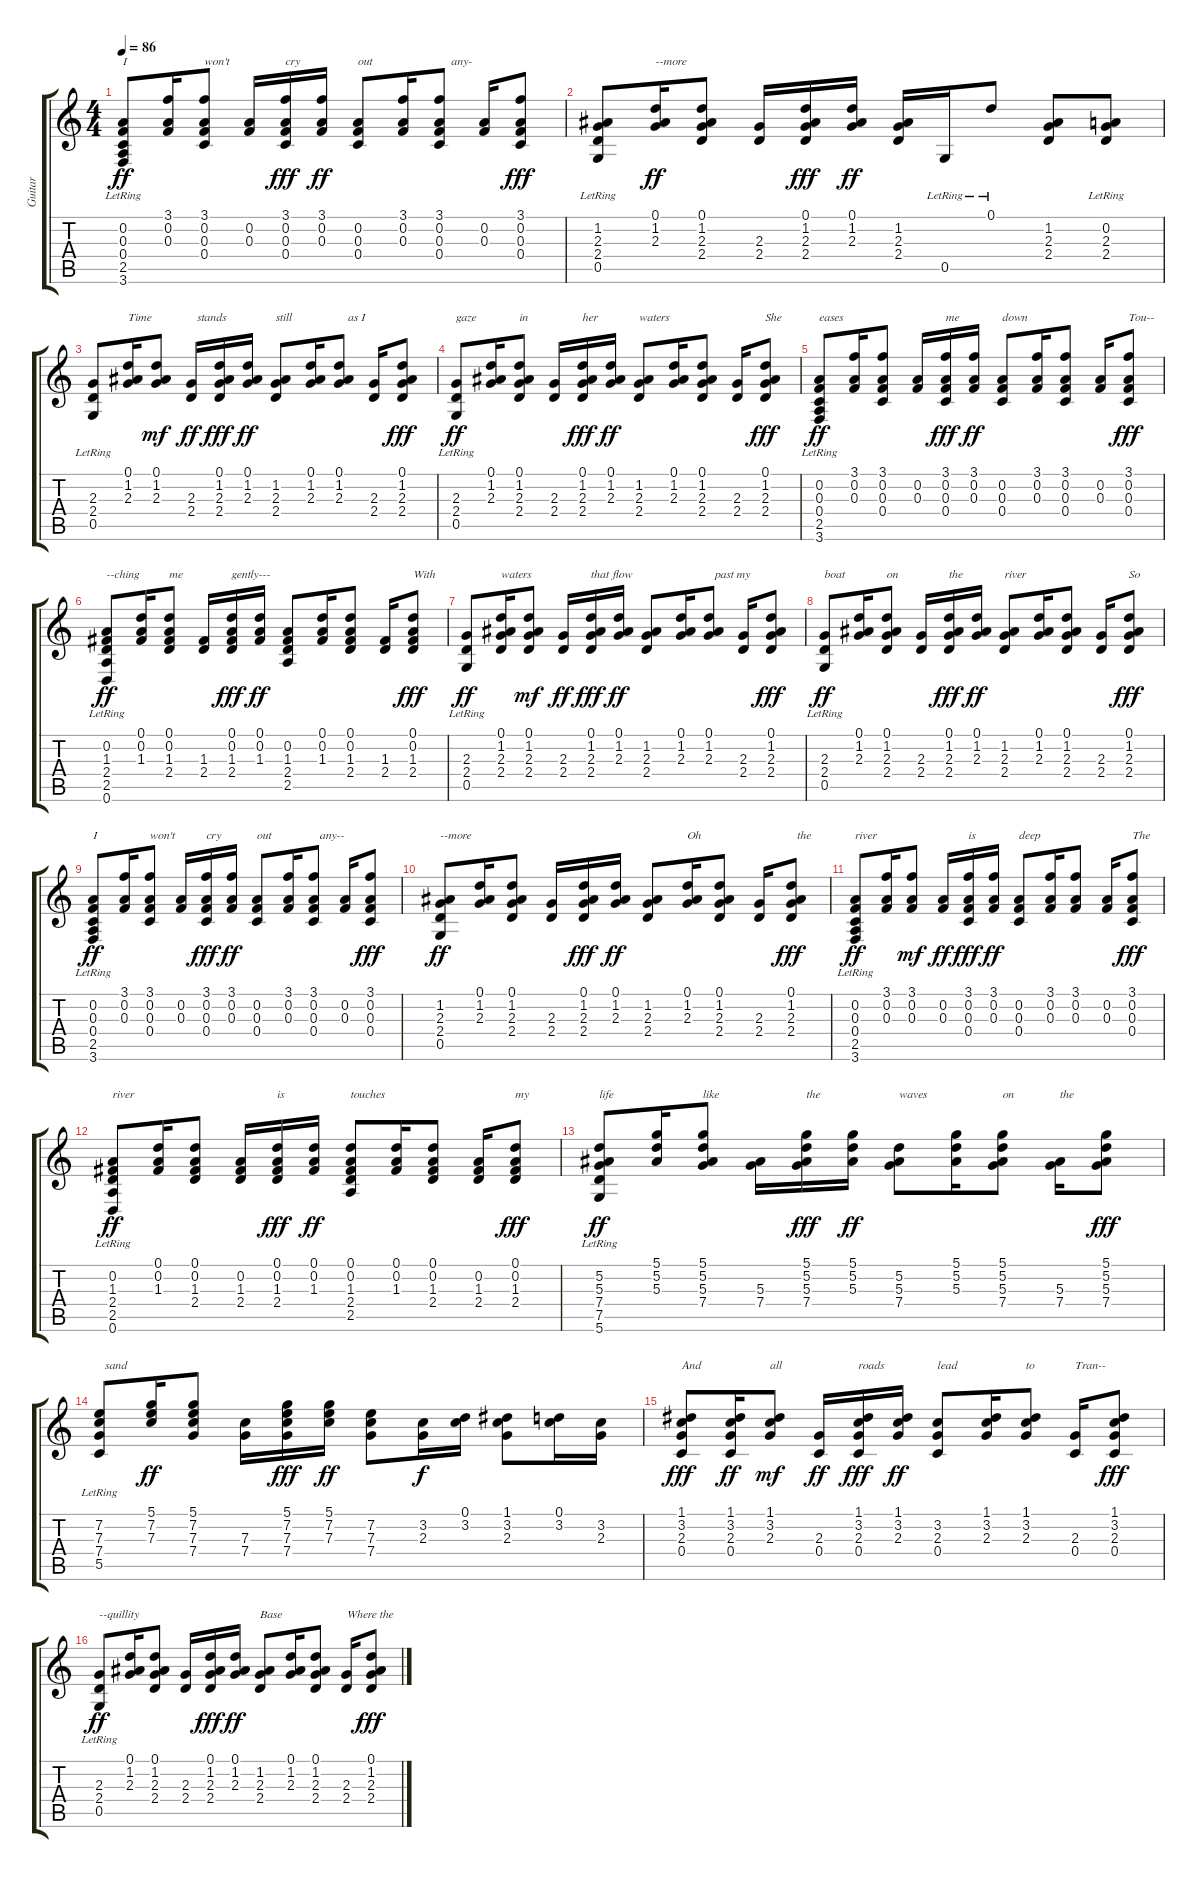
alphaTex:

\track ("Guitar" "Guitar") {instrument electricguitarjazz}
\staff {score tabs}
\tuning (D4 A3 F3 C3 G2 D2) {hide}
\ts (4 4)
\tempo 86
\clef g2
\ks c
(0.2 0.3 0.4 2.5 3.6{lr}).8{txt "I" dy ff} (3.1 0.2 0.3).16 (3.1 0.2 0.3 0.4).8{txt "won't"} (0.2 0.3).16 (3.1 0.2 0.3 0.4).16{txt "cry" dy fff} (3.1 0.2 0.3).16{dy ff} (0.2 0.3 0.4).8{txt "out"} (3.1 0.2 0.3).16 (3.1 0.2 0.3 0.4).8{txt "    any-"} (0.2 0.3).16 (3.1 0.2 0.3 0.4).8{dy fff} |
(1.2 2.3 2.4 0.5{lr}).8 (0.1 1.2 2.3).16{txt "--more" dy ff} (0.1 1.2 2.3 2.4).8 (2.3 2.4).16 (0.1 1.2 2.3 2.4).16{dy fff} (0.1 1.2 2.3).16{dy ff} (1.2 2.3 2.4).16 0.5{lr}.16 0.1{lr}.8 (1.2 2.3 2.4).8 (0.2{lr} 2.3 2.4).8 |
(2.3 2.4 0.5{lr}).8 (0.1 1.2 2.3).16{txt "Time"} (0.1 1.2 2.3).8{dy mf} (2.3 2.4).16{txt "  stands" dy ff} (0.1 1.2 2.3 2.4).16{dy fff} (0.1 1.2 2.3).16{dy ff} (1.2 2.3 2.4).8{txt "still"} (0.1 1.2 2.3).16 (0.1 1.2 2.3).8{txt "   as I"} (2.3 2.4).16 (0.1 1.2 2.3 2.4).8{dy fff} |
(2.3 2.4 0.5{lr}).8{txt "gaze" dy ff} (0.1 1.2 2.3).16 (0.1 1.2 2.3 2.4).8{txt "in"} (2.3 2.4).16 (0.1 1.2 2.3 2.4).16{txt "her" dy fff} (0.1 1.2 2.3).16{dy ff} (1.2 2.3 2.4).8{txt "waters"} (0.1 1.2 2.3).16 (0.1 1.2 2.3 2.4).8 (2.3 2.4).16 (0.1 1.2 2.3 2.4).8{txt "She" dy fff} |
(0.2 0.3 0.4 2.5 3.6{lr}).8{txt "eases" dy ff} (3.1 0.2 0.3).16 (3.1 0.2 0.3 0.4).8 (0.2 0.3).16 (3.1 0.2 0.3 0.4).16{txt "me" dy fff} (3.1 0.2 0.3).16{dy ff} (0.2 0.3 0.4).8{txt "down"} (3.1 0.2 0.3).16 (3.1 0.2 0.3 0.4).8 (0.2 0.3).16 (3.1 0.2 0.3 0.4).8{txt "Tou--" dy fff} |
(0.2 1.3 2.4 2.5 0.6{lr}).8{txt "--ching" dy ff} (0.1 0.2 1.3).16 (0.1 0.2 1.3 2.4).8{txt "me"} (1.3 2.4).16 (0.1 0.2 1.3 2.4).16{txt "gently---" dy fff} (0.1 0.2 1.3).16{dy ff} (0.2 1.3 2.4 2.5).8 (0.1 0.2 1.3).16 (0.1 0.2 1.3 2.4).8 (1.3 2.4).16 (0.1 0.2 1.3 2.4).8{txt "With" dy fff} |
(2.3 2.4 0.5{lr}).8{dy ff} (0.1 1.2 2.3 2.4).16{txt "waters"} (0.1 1.2 2.3 2.4).8{dy mf} (2.3 2.4).16{dy ff} (0.1 1.2 2.3 2.4).16{txt "that flow" dy fff} (0.1 1.2 2.3).16{dy ff} (1.2 2.3 2.4).8 (0.1 1.2 2.3).16 (0.1 1.2 2.3).8{txt "  past my"} (2.3 2.4).16 (0.1 1.2 2.3 2.4).8{dy fff} |
(2.3 2.4 0.5{lr}).8{txt "boat" dy ff} (0.1 1.2 2.3).16 (0.1 1.2 2.3 2.4).8{txt "on"} (2.3 2.4).16 (0.1 1.2 2.3 2.4).16{txt "the" dy fff} (0.1 1.2 2.3).16{dy ff} (1.2 2.3 2.4).8{txt "river"} (0.1 1.2 2.3).16 (0.1 1.2 2.3 2.4).8 (2.3 2.4).16 (0.1 1.2 2.3 2.4).8{txt "So" dy fff} |
(0.2 0.3 0.4 2.5 3.6{lr}).8{txt "I" dy ff} (3.1 0.2 0.3).16 (3.1 0.2 0.3 0.4).8{txt "won't"} (0.2 0.3).16 (3.1 0.2 0.3 0.4).16{txt "cry" dy fff} (3.1 0.2 0.3).16{dy ff} (0.2 0.3 0.4).8{txt "out"} (3.1 0.2 0.3).16 (3.1 0.2 0.3 0.4).8{txt "  any--"} (0.2 0.3).16 (3.1 0.2 0.3 0.4).8{dy fff} |
(1.2 2.3 2.4 0.5).8{txt "--more" dy ff} (0.1 1.2 2.3).16 (0.1 1.2 2.3 2.4).8 (2.3 2.4).16 (0.1 1.2 2.3 2.4).16{dy fff} (0.1 1.2 2.3).16{dy ff} (1.2 2.3 2.4).8 (0.1 1.2 2.3).16{txt "Oh"} (0.1 1.2 2.3 2.4).8 (2.3 2.4).16 (0.1 1.2 2.3 2.4).8{txt "  the" dy fff} |
(0.2 0.3 0.4 2.5 3.6{lr}).8{txt "river" dy ff} (3.1 0.2 0.3).16 (3.1 0.2 0.3).8{dy mf} (0.2 0.3).16{dy ff} (3.1 0.2 0.3 0.4).16{txt "is" dy fff} (3.1 0.2 0.3).16{dy ff} (0.2 0.3 0.4).8{txt "deep"} (3.1 0.2 0.3).16 (3.1 0.2 0.3).8 (0.2 0.3).16 (3.1 0.2 0.3 0.4).8{txt "The" dy fff} |
(0.2 1.3 2.4 2.5 0.6{lr}).8{txt "river" dy ff} (0.1 0.2 1.3).16 (0.1 0.2 1.3 2.4).8 (0.2 1.3 2.4).16 (0.1 0.2 1.3 2.4).16{txt "is" dy fff} (0.1 0.2 1.3).16{dy ff} (0.1 0.2 1.3 2.4 2.5).8{txt "touches"} (0.1 0.2 1.3).16 (0.1 0.2 1.3 2.4).8 (0.2 1.3 2.4).16 (0.1 0.2 1.3 2.4).8{txt "my" dy fff} |
(5.2 5.3 7.4 7.5 5.6{lr}).8{txt "life" dy ff} (5.1 5.2 5.3).16 (5.1 5.2 5.3 7.4).8{txt "like"} (5.3 7.4).16 (5.1 5.2 5.3 7.4).16{txt "the" dy fff} (5.1 5.2 5.3).16{dy ff} (5.2 5.3 7.4).8{txt "waves"} (5.1 5.2 5.3).16 (5.1 5.2 5.3 7.4).8{txt "on"} (5.3 7.4).16{txt "the"} (5.1 5.2 5.3 7.4).8{dy fff} |
(7.2 7.3 7.4 5.5{lr}).8{txt "  sand"} (5.1 7.2 7.3).16{dy ff} (5.1 7.2 7.3 7.4).8 (7.3 7.4).16 (5.1 7.2 7.3 7.4).16{dy fff} (5.1 7.2 7.3).16{dy ff} (7.2 7.3 7.4).8 (3.2 2.3).16{dy f} (0.1 3.2).16 (1.1 3.2 2.3).8 (0.1 3.2).16 (3.2 2.3).16 |
(1.1 3.2 2.3 0.4).8{txt "And" dy fff} (1.1 3.2 2.3 0.4).16{dy ff} (1.1 3.2 2.3).8{txt "all" dy mf} (2.3 0.4).16{dy ff} (1.1 3.2 2.3 0.4).16{txt "roads" dy fff} (1.1 3.2 2.3).16{dy ff} (3.2 2.3 0.4).8{txt "lead"} (1.1 3.2 2.3).16 (1.1 3.2 2.3).8{txt "to"} (2.3 0.4).16{txt "Tran--"} (1.1 3.2 2.3 0.4).8{dy fff} |
(2.3 2.4 0.5{lr}).8{txt "--quillity" dy ff} (0.1 1.2 2.3).16 (0.1 1.2 2.3 2.4).8 (2.3 2.4).16 (0.1 1.2 2.3 2.4).16{dy fff} (0.1 1.2 2.3).16{dy ff} (1.2 2.3 2.4).8{txt "Base"} (0.1 1.2 2.3).16 (0.1 1.2 2.3 2.4).8 (2.3 2.4).16{txt "Where the"} (0.1 1.2 2.3 2.4).8{dy fff}
